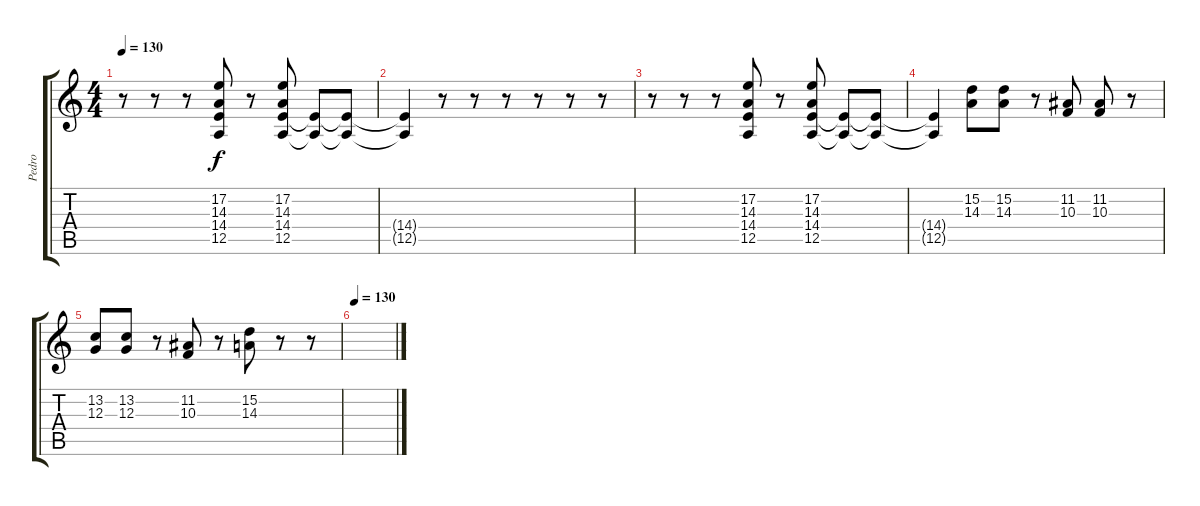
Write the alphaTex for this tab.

\track ("Pedro" "Pedro") {instrument synthstrings2}
\staff {score tabs}
\tuning (E4 B3 G3 D3 A2 E2) {hide}
\ts (4 4)
\tempo 130
\clef g2
\ks c
r.8{dy f} r.8 r.8 (17.2 14.3 14.4 12.5).8 r.8 (17.2 14.3 14.4 12.5).8 (14.4{t} 12.5{t}).8 (14.4{t} 12.5{t}).8 |
(14.4{t} 12.5{t}).4 r.8 r.8 r.8 r.8 r.8 r.8 |
r.8 r.8 r.8 (17.2 14.3 14.4 12.5).8 r.8 (17.2 14.3 14.4 12.5).8 (14.4{t} 12.5{t}).8 (14.4{t} 12.5{t}).8 |
(14.4{t} 12.5{t}).4 (15.2 14.3).8 (15.2 14.3).8 r.8 (11.2 10.3).8 (11.2 10.3).8 r.8 |
(13.2 12.3).8 (13.2 12.3).8 r.8 (11.2 10.3).8 r.8 (15.2 14.3).8 r.8 r.8 |
\tempo 130
